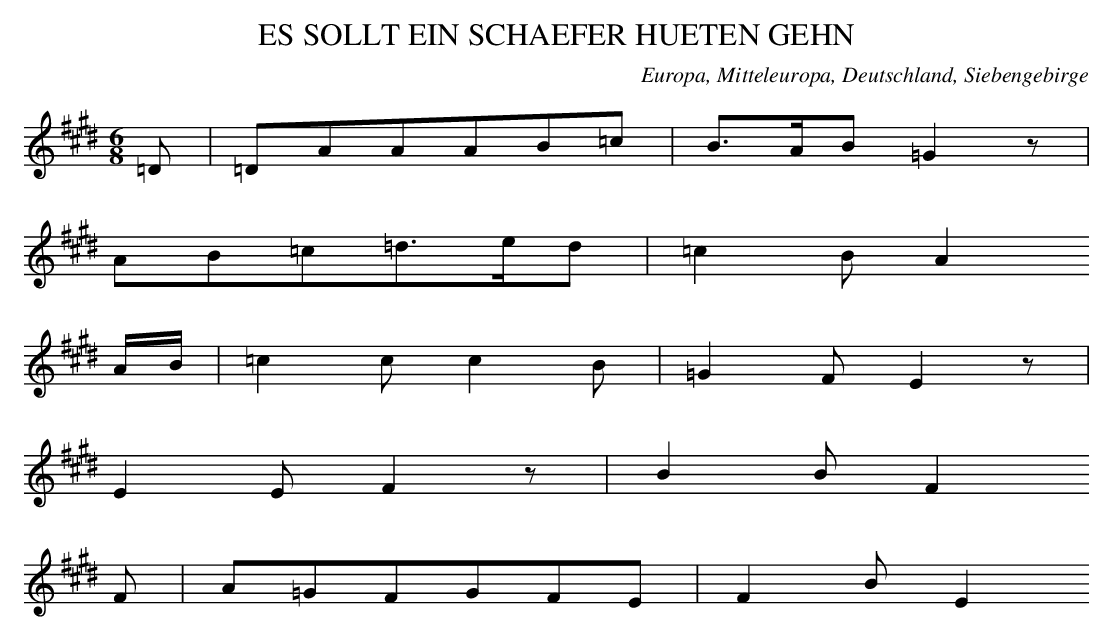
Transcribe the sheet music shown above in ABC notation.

X:1
T: ES SOLLT EIN SCHAEFER HUETEN GEHN
O: Europa, Mitteleuropa, Deutschland, Siebengebirge
M: 6/8
L: 1/16
K: E
=D2 | =D2A2A2A2B2=c2 | B3AB2=G4z2 |
A2B2=c2=d3ed2 | =c4B2A4
AB | =c4c2c4B2 | =G4F2E4z2 |
E4E2F4z2 | B4B2F4
F2 | A2=G2F2G2F2E2 | F4B2E4
